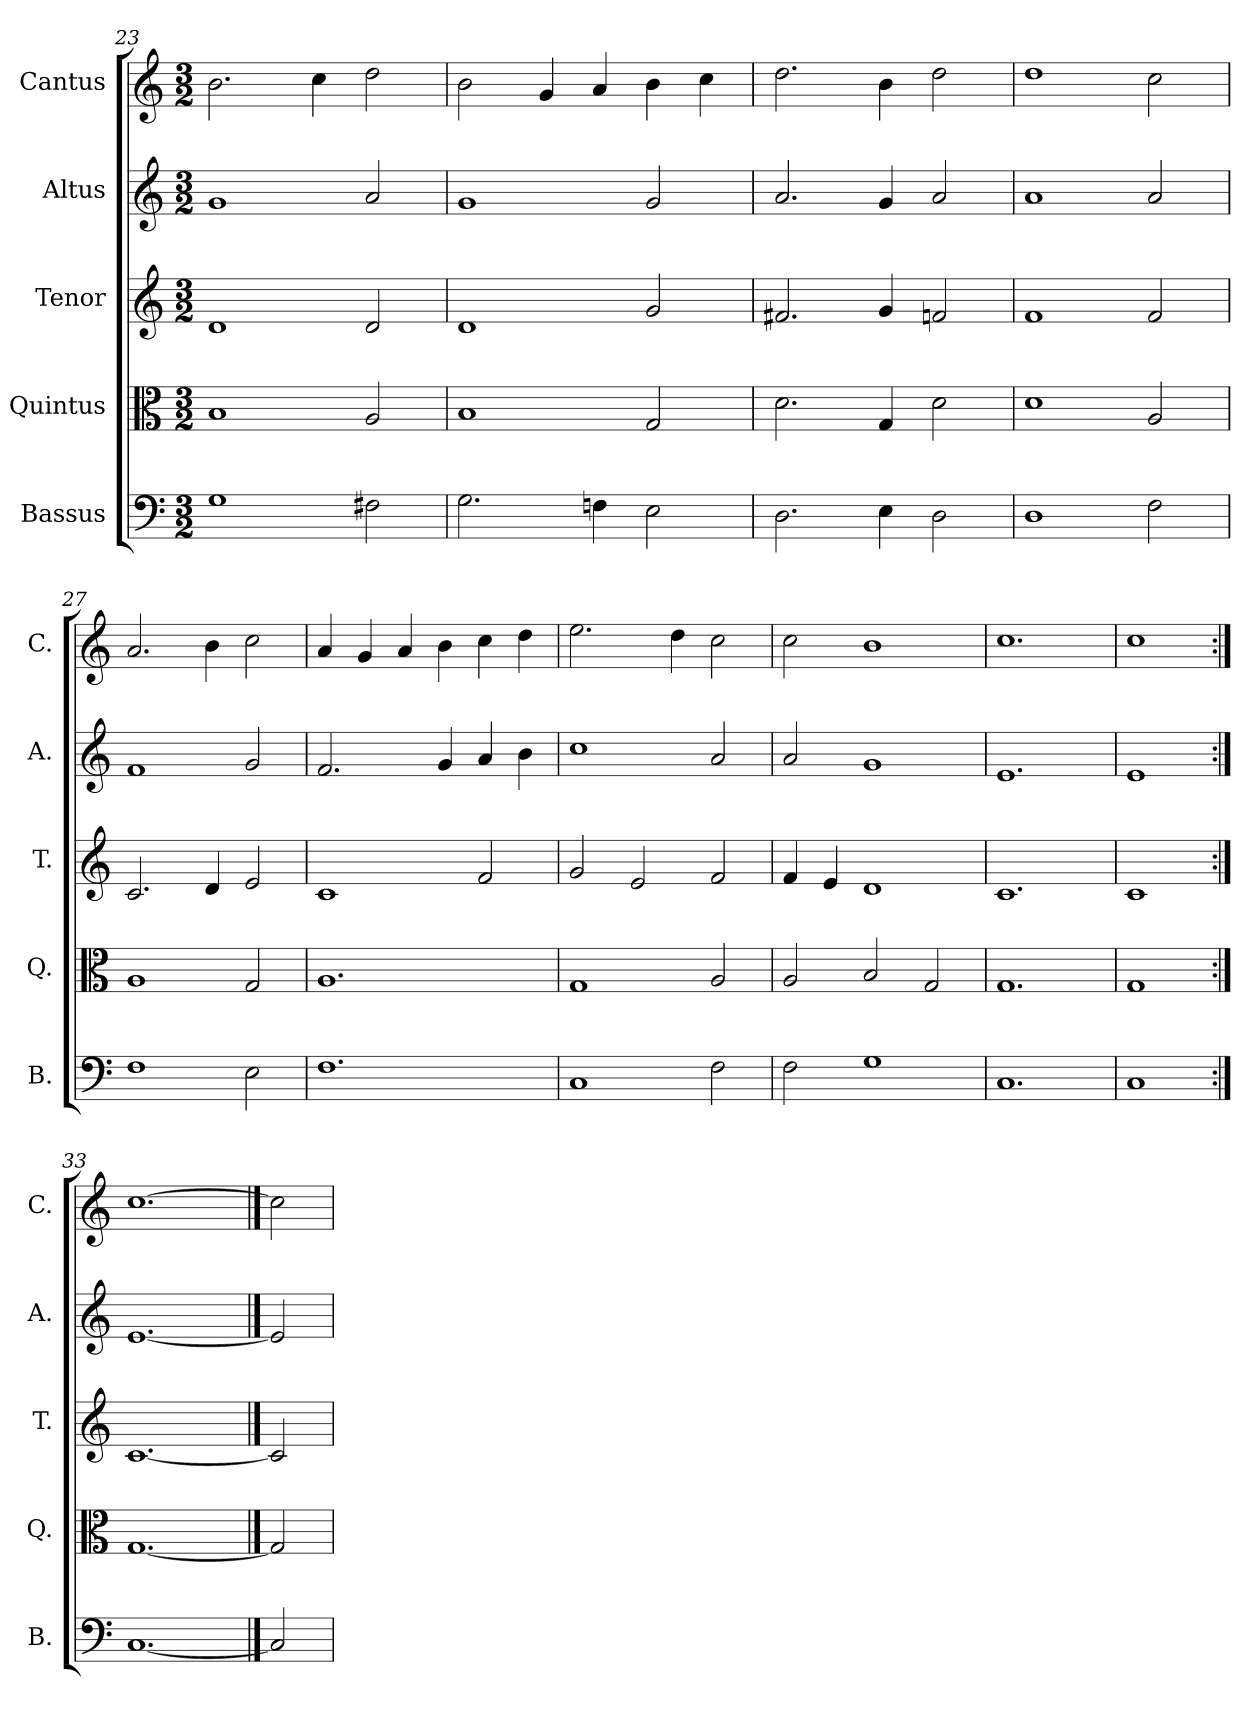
**kern	**kern	**kern	**kern	**kern
*part5	*part4	*part3	*part2	*part1
*staff5	*staff4	*staff3	*staff2	*staff1
*I"Bassus	*I"Quintus	*I"Tenor	*I"Altus	*I"Cantus
*I'B.	*I'Q.	*I'T.	*I'A.	*I'C.
*clefF4	*clefC3	*clefG2	*clefG2	*clefG2
*k[]	*k[]	*k[]	*k[]	*k[]
*M3/2	*M3/2	*M3/2	*M3/2	*M3/2
=23	=23	=23	=23	=23
1G	1B	1d	1g	2.b\
.	.	.	.	4cc\
2F#X\	2A/	2d/	2a/	2dd\
=24	=24	=24	=24	=24
2.G\	1B	1d	1g	2b\
.	.	.	.	4g/
4Fn\	.	.	.	4a/
2E\	2G/	2g/	2g/	4b\
.	.	.	.	4cc\
=25	=25	=25	=25	=25
2.D\	2.d\	2.f#X/	2.a/	2.dd\
4E\	4G/	4g/	4g/	4b\
2D\	2d\	2fn/	2a/	2dd\
=26	=26	=26	=26	=26
1D	1d	1f	1a	1dd
2F\	2A/	2f/	2a/	2cc\
!!LO:LB:g=z
=27	=27	=27	=27	=27
1F	1A	2.c/	1f	2.a/
.	.	4d/	.	4b\
2E\	2G/	2e/	2g/	2cc\
=28	=28	=28	=28	=28
1.F	1.A	1c	2.f/	4a/
.	.	.	.	4g/
.	.	.	.	4a/
.	.	.	4g/	4b\
.	.	2f/	4a/	4cc\
.	.	.	4b\	4dd\
=29	=29	=29	=29	=29
1C	1G	2g/	1cc	2.ee\
.	.	2e/	.	.
.	.	.	.	4dd\
2F\	2A/	2f/	2a/	2cc\
=30	=30	=30	=30	=30
2F\	2A/	4f/	2a/	2cc\
.	.	4e/	.	.
1G	2B/	1d	1g	1b
.	2G/	.	.	.
=31	=31	=31	=31	=31
1.C	1.G	1.c	1.e	1.cc
=32	=32	=32	=32	=32
1C	1G	1c	1e	1cc
=33:|!	=33:|!	=33:|!	=33:|!	=33:|!
[1.C	[1.G	[1.c	[1.e	[1.cc
==34	==34	==34	==34	==34
2C]	2G]	2c]	2e]	2cc]
=	=	=	=	=
*-	*-	*-	*-	*-
